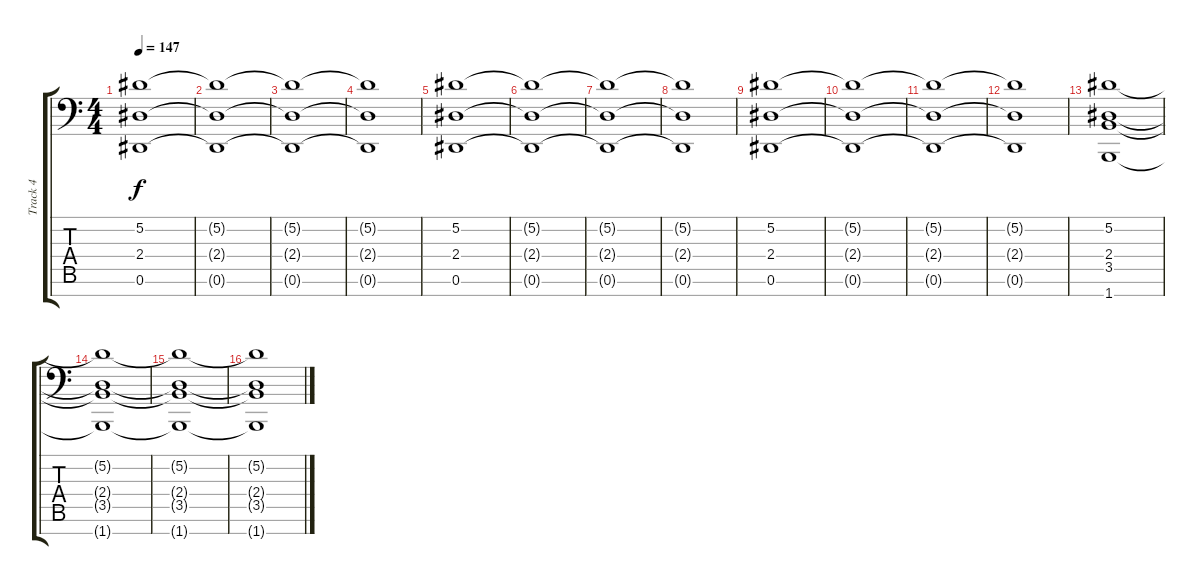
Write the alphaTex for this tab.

\track ("Track 4" "Track 4") {instrument synthstrings1}
\staff {score tabs}
\tuning (Eb4 Bb3 Gb3 Db3 Ab2 Eb2 Bb1) {hide}
\ts (4 4)
\tempo 147
\clef f4
\ks c
(5.2 2.4 0.6).1{dy f} |
(5.2{t} 2.4{t} 0.6{t}).1 |
(5.2{t} 2.4{t} 0.6{t}).1 |
(5.2{t} 2.4{t} 0.6{t}).1 |
(5.2 2.4 0.6).1 |
(5.2{t} 2.4{t} 0.6{t}).1 |
(5.2{t} 2.4{t} 0.6{t}).1 |
(5.2{t} 2.4{t} 0.6{t}).1 |
(5.2 2.4 0.6).1 |
(5.2{t} 2.4{t} 0.6{t}).1 |
(5.2{t} 2.4{t} 0.6{t}).1 |
(5.2{t} 2.4{t} 0.6{t}).1 |
(5.2 2.4 3.5 1.7).1 |
(5.2{t} 2.4{t} 3.5{t} 1.7{t}).1 |
(5.2{t} 2.4{t} 3.5{t} 1.7{t}).1 |
(5.2{t} 2.4{t} 3.5{t} 1.7{t}).1
